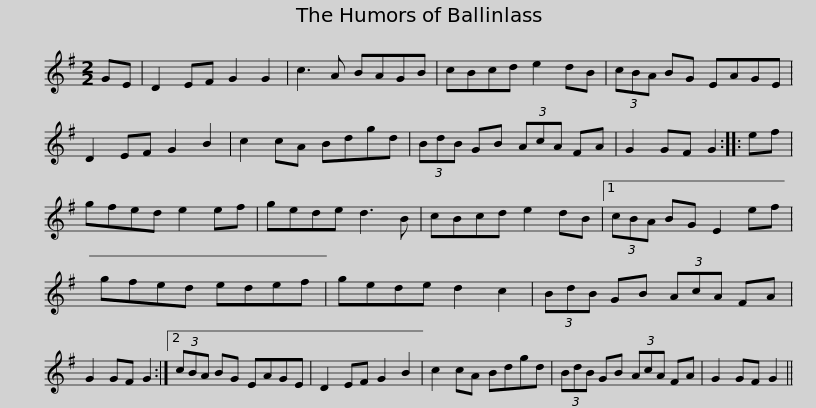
X:1
L:1/8
M:2/2
I:linebreak $
K:G
V:1 treble
V:1
 GE | D2 EF G2 G2 | c3 A BAGB | cBcd e2 dB | (3cBA BG EAGE | %5
 D2 EF G2 B2 | c2 cA Bdgd |$ (3BdB GB (3AcA FA | G2 GF G2 :: ef | %10
 gfed e2 ef | gede d3 B | cBcd e2 dB |1 (3cBA BG E2 ef |$ gfed edef | %15
 gede d2 c2 | (3BdB GB (3AcA FA | G2 GF G2 :|2 (3cBA BG EAGE | D2 EF G2 B2 |$ %20
 c2 cA Bdgd | (3BdB GB (3AcA FA | G2 GF G2 || %23
